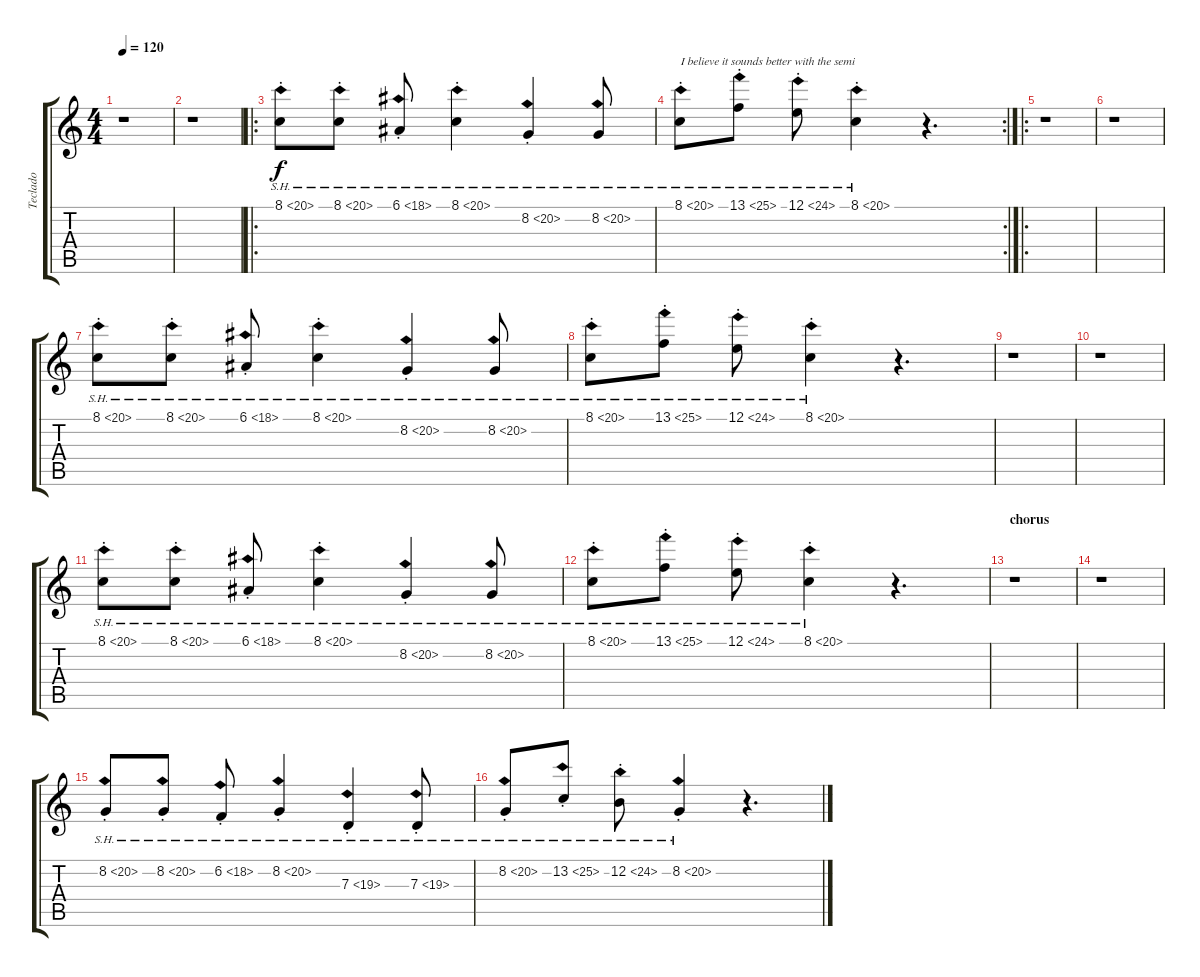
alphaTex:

\track ("Teclado" "Teclado") {instrument drawbarorgan}
\staff {score tabs}
\tuning (E4 B3 G3 D3 A2 E2) {hide}
\ts (4 4)
\tempo 120
\clef g2
\ks c
r.1{dy f instrument drawbarorgan} |
r.1 |
\ro
8.1{sh 12 st}.8 8.1{sh 12 st}.8 6.1{sh 12 st}.8 8.1{sh 12 st}.4 8.2{sh 12 st}.4 8.2{sh 12}.8 |
\rc 2
8.1{sh 12 st}.8{txt "I believe it sounds better with the semi"} 13.1{sh 12 st}.8 12.1{sh 12 st}.8 8.1{sh 12 st}.4 r.4{d} |
\ro
r.1 |
r.1 |
8.1{sh 12 st}.8 8.1{sh 12 st}.8 6.1{sh 12 st}.8 8.1{sh 12 st}.4 8.2{sh 12 st}.4 8.2{sh 12}.8 |
8.1{sh 12 st}.8 13.1{sh 12 st}.8 12.1{sh 12 st}.8 8.1{sh 12 st}.4 r.4{d} |
r.1 |
r.1 |
8.1{sh 12 st}.8 8.1{sh 12 st}.8 6.1{sh 12 st}.8 8.1{sh 12 st}.4 8.2{sh 12 st}.4 8.2{sh 12}.8 |
8.1{sh 12 st}.8 13.1{sh 12 st}.8 12.1{sh 12 st}.8 8.1{sh 12 st}.4 r.4{d} |
\section ("" "chorus")
r.1 |
r.1 |
8.2{sh 12 st}.8 8.2{sh 12 st}.8 6.2{sh 12 st}.8 8.2{sh 12 st}.4 7.3{sh 12 st}.4 7.3{sh 12 st}.8 |
8.2{sh 12 st}.8 13.2{sh 12 st}.8 12.2{sh 12 st}.8 8.2{sh 12 st}.4 r.4{d}
